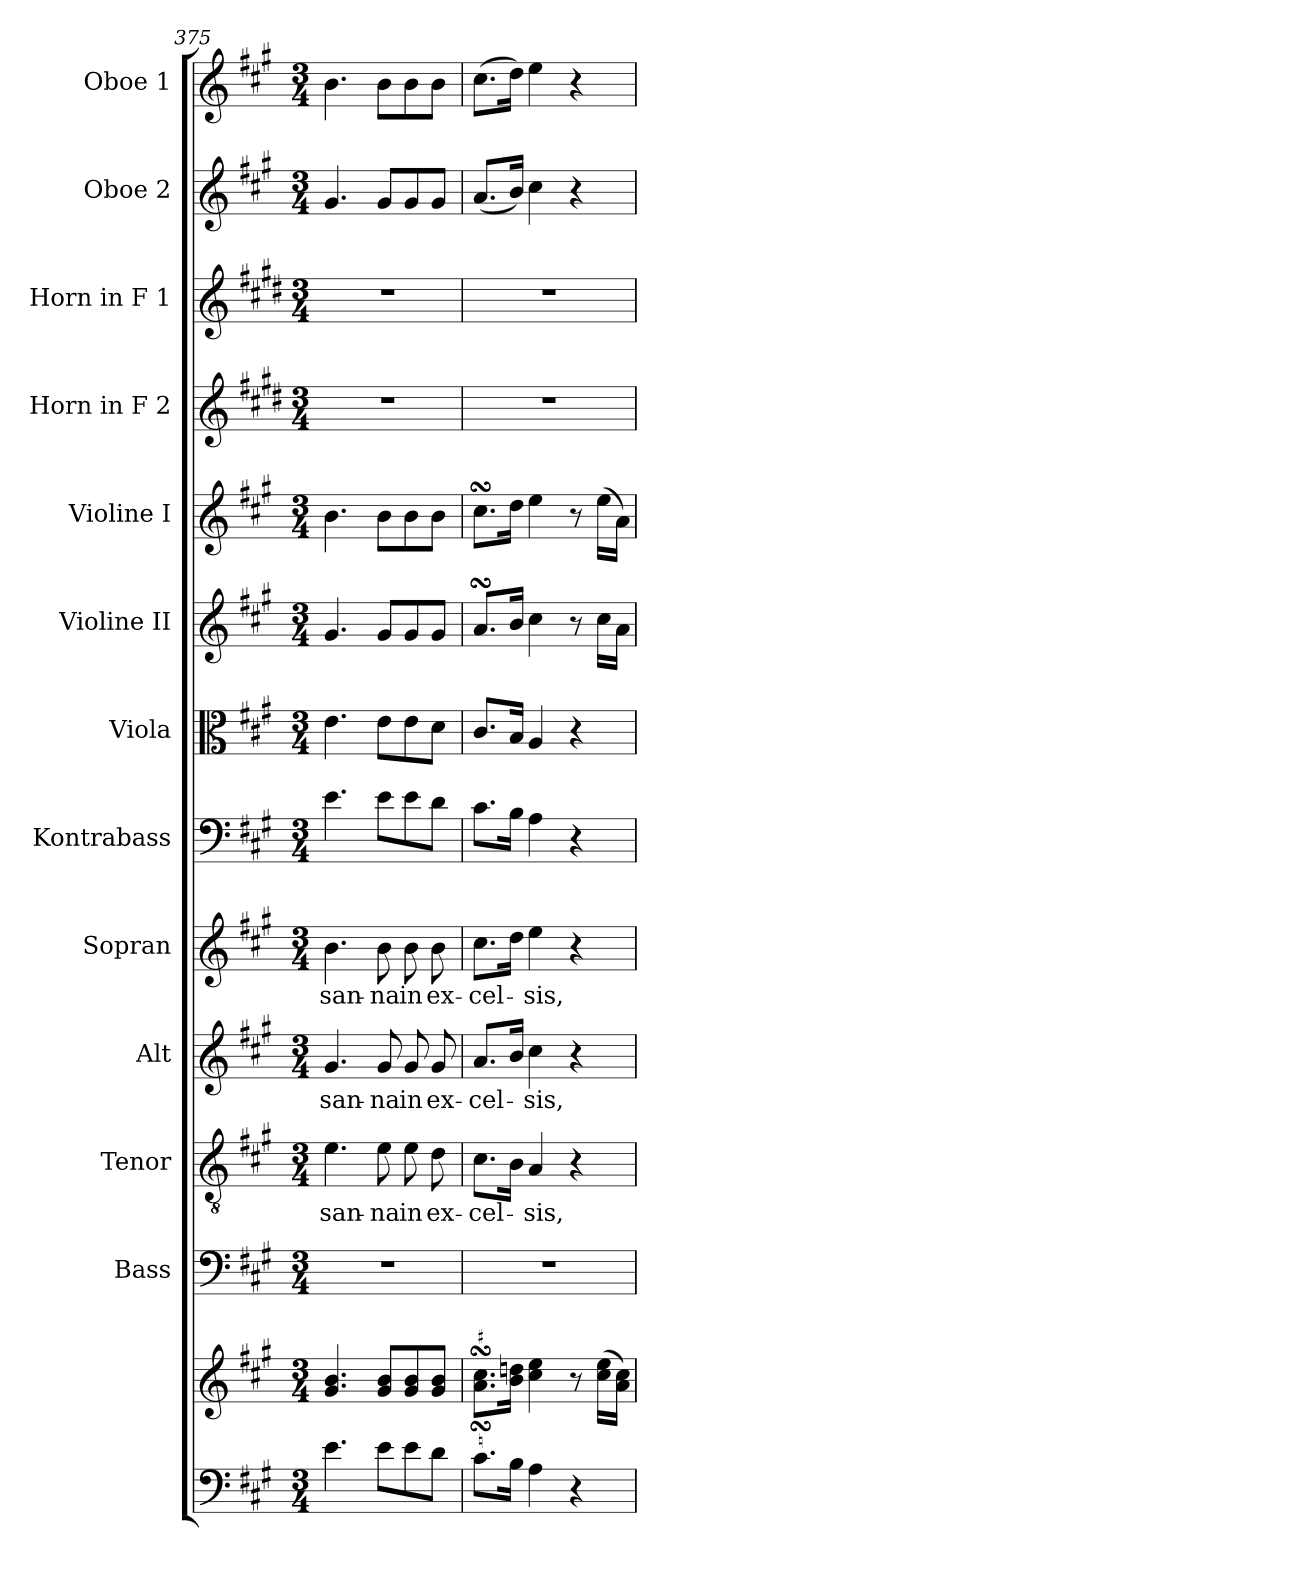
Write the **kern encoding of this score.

**kern	**kern	**kern	**kern	**text	**kern	**text	**kern	**text	**kern	**kern	**kern	**kern	**kern	**kern	**kern	**kern
*part13	*part13	*part12	*part11	*part11	*part10	*part10	*part9	*part9	*part8	*part7	*part6	*part5	*part4	*part3	*part2	*part1
*staff14	*staff13	*staff12	*staff11	*staff11	*staff10	*staff10	*staff9	*staff9	*staff8	*staff7	*staff6	*staff5	*staff4	*staff3	*staff2	*staff1
*	*	*I"Bass	*I"Tenor	*	*I"Alt	*	*I"Sopran	*	*I"Kontrabass	*I"Viola	*I"Violine II	*I"Violine I	*I"Horn in F 2	*I"Horn in F 1	*I"Oboe 2	*I"Oboe 1
*	*	*I'B.	*I'T.	*	*I'A.	*	*I'S.	*	*I'Kb.	*I'Vla.	*I'Vl. II	*I'Vl. I	*	*	*I'Ob.. 2	*I'Ob. 1
*clefF4	*clefG2	*clefF4	*clefGv2	*	*clefG2	*	*clefG2	*	*clefF4	*clefC3	*clefG2	*clefG2	*clefG2	*clefG2	*clefG2	*clefG2
*	*	*	*	*	*	*	*	*	*ITrd7c12	*	*	*	*ITrd4c7	*ITrd4c7	*	*
*k[f#c#g#]	*k[f#c#g#]	*k[f#c#g#]	*k[f#c#g#]	*	*k[f#c#g#]	*	*k[f#c#g#]	*	*k[f#c#g#]	*k[f#c#g#]	*k[f#c#g#]	*k[f#c#g#]	*k[f#c#g#]	*k[f#c#g#]	*k[f#c#g#]	*k[f#c#g#]
*A:	*A:	*A:	*A:	*	*A:	*	*A:	*	*A:	*A:	*A:	*A:	*A:	*A:	*A:	*A:
*M3/4	*M3/4	*M3/4	*M3/4	*	*M3/4	*	*M3/4	*	*M3/4	*M3/4	*M3/4	*M3/4	*M3/4	*M3/4	*M3/4	*M3/4
=375	=375	=375	=375	=375	=375	=375	=375	=375	=375	=375	=375	=375	=375	=375	=375	=375
!	!	!	!	!LO:LY:b	!	!LO:LY:b	!	!LO:LY:b	!	!	!	!	!	!	!	!
4.e\	4.g#/ 4.b/	2.r	4.e\	-san-	4.g#/	-san-	4.b\	-san-	4.E\	4.e\	4.g#/	4.b\	2.r	2.r	4.g#/	4.b\
!	!	!	!	!LO:LY:b	!	!LO:LY:b	!	!LO:LY:b	!	!	!	!	!	!	!	!
8e\L	8g#/ 8b/L	.	8e\	-na	8g#/	-na	8b\	-na	8E\L	8e\L	8g#/L	8b\L	.	.	8g#/L	8b\L
!	!	!	!	!LO:LY:b	!	!LO:LY:b	!	!LO:LY:b	!	!	!	!	!	!	!	!
8e\	8g#/ 8b/	.	8e\	in	8g#/	in	8b\	in	8E\	8e\	8g#/	8b\	.	.	8g#/	8b\
!	!	!	!	!LO:LY:b	!	!LO:LY:b	!	!LO:LY:b	!	!	!	!	!	!	!	!
8d\J	8g#/ 8b/J	.	8d\	ex-	8g#/	ex-	8b\	ex-	8D\J	8d\J	8g#/J	8b\J	.	.	8g#/J	8b\J
=376	=376	=376	=376	=376	=376	=376	=376	=376	=376	=376	=376	=376	=376	=376	=376	=376
!	!	!	!	!LO:LY:b	!	!LO:LY:b	!	!LO:LY:b	!	!	!	!	!	!	!	!
8.c#\L	8.a\sSSS 8.cc#\sSSSL	2.r	8.c#\L	-cel-	8.a/L	-cel-	8.cc#\L	-cel-	8.C#\L	8.c#/L	8.asSSs/L	8.cc#sSsS\L	2.r	2.r	(<8.a/L	(>8.cc#\L
16B\Jk	16b\ 16dd\Jk	.	16B\Jk	.	16b/Jk	.	16dd\Jk	.	16BB\Jk	16B/Jk	16b/Jk	16dd\Jk	.	.	16b/Jk)	16dd\Jk)
!	!	!	!	!LO:LY:b	!	!LO:LY:b	!	!LO:LY:b	!	!	!	!	!	!	!	!
4A\	4cc#\ 4ee\	.	4A/	-sis,	4cc#\	-sis,	4ee\	-sis,	4AA\	4A/	4cc#\	4ee\	.	.	4cc#\	4ee\
4r	8r	.	4r	.	4r	.	4r	.	4r	4r	8r	8r	.	.	4r	4r
.	(>16cc#\ 16ee\LL	.	.	.	.	.	.	.	.	.	16cc#\LL	(>16ee\LL	.	.	.	.
.	16a\ 16cc#\JJ)	.	.	.	.	.	.	.	.	.	16a\JJ	16a\JJ)	.	.	.	.
=	=	=	=	=	=	=	=	=	=	=	=	=	=	=	=	=
*-	*-	*-	*-	*-	*-	*-	*-	*-	*-	*-	*-	*-	*-	*-	*-	*-
